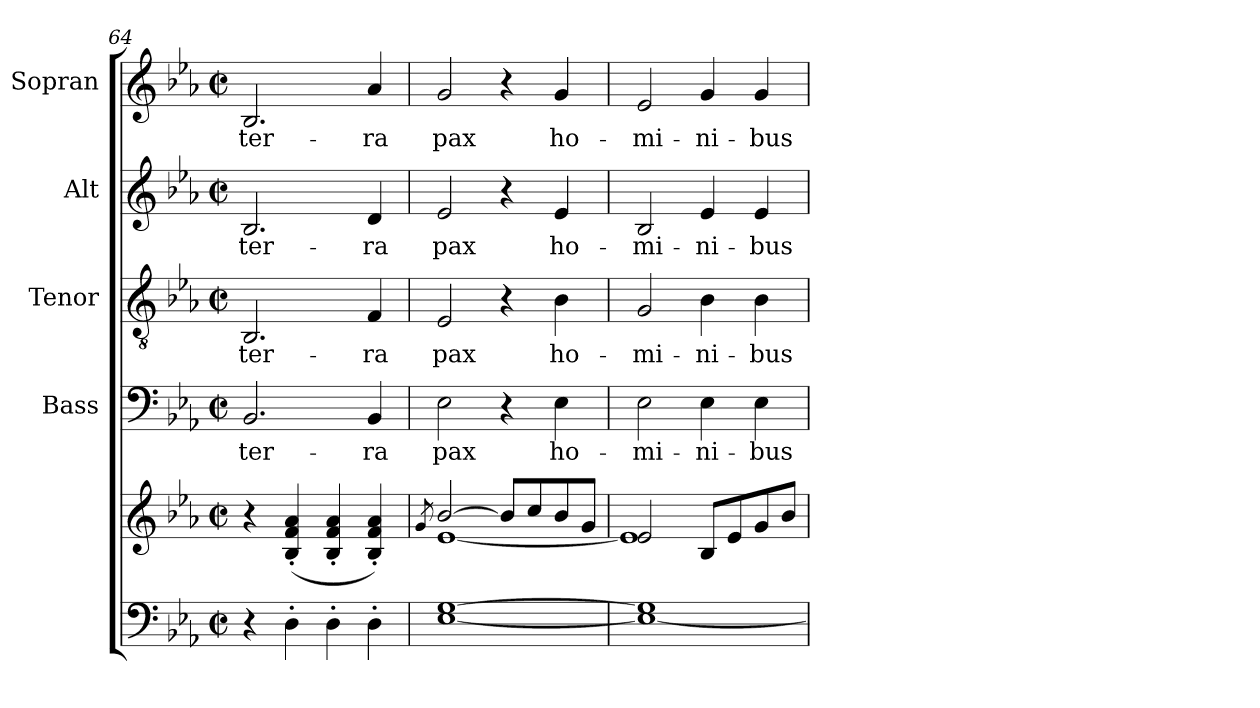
**kern	**kern	**kern	**text	**kern	**text	**kern	**text	**kern	**text
*part5	*part5	*part4	*part4	*part3	*part3	*part2	*part2	*part1	*part1
*staff6	*staff5	*staff4	*staff4	*staff3	*staff3	*staff2	*staff2	*staff1	*staff1
*	*	*I"Bass	*	*I"Tenor	*	*I"Alt	*	*I"Sopran	*
*	*	*I'B.	*	*I'T.	*	*I'A.	*	*I'S.	*
*clefF4	*clefG2	*clefF4	*	*clefGv2	*	*clefG2	*	*clefG2	*
*k[b-e-a-]	*k[b-e-a-]	*k[b-e-a-]	*	*k[b-e-a-]	*	*k[b-e-a-]	*	*k[b-e-a-]	*
*E-:	*E-:	*E-:	*	*E-:	*	*E-:	*	*E-:	*
*M2/2	*M2/2	*M2/2	*	*M2/2	*	*M2/2	*	*M2/2	*
*met(c|)	*met(c|)	*met(c|)	*	*met(c|)	*	*met(c|)	*	*met(c|)	*
=64	=64	=64	=64	=64	=64	=64	=64	=64	=64
!	!	!	!LO:LY:b	!	!LO:LY:b	!	!LO:LY:b	!	!LO:LY:b
4r	4r	2.BB-/	ter-	2.BB-/	ter-	2.B-/	ter-	2.B-/	ter-
4D'>\	(<4B-/'< 4f/'< 4a-/'<	.	.	.	.	.	.	.	.
4D'>\	4B-/'< 4f/'< 4a-/'<	.	.	.	.	.	.	.	.
!	!	!	!LO:LY:b	!	!LO:LY:b	!	!LO:LY:b	!	!LO:LY:b
4D'>\	4B-/'< 4f/'< 4a-/'<)	4BB-/	-ra	4F/	-ra	4d/	-ra	4a-/	-ra
=65	=65	=65	=65	=65	=65	=65	=65	=65	=65
.	8qg/	.	.	.	.	.	.	.	.
*	*^	*	*	*	*	*	*	*	*
!	!	!	!	!LO:LY:b	!	!LO:LY:b	!	!LO:LY:b	!	!LO:LY:b
[1E- [1G	[>2b-/	[<1e-	2E-\	pax	2E-/	pax	2e-/	pax	2g/	pax
.	8b-/L]	.	4r	.	4r	.	4r	.	4r	.
.	8cc/	.	.	.	.	.	.	.	.	.
!	!	!	!	!LO:LY:b	!	!LO:LY:b	!	!LO:LY:b	!	!LO:LY:b
.	8b-/	.	4E-\	ho-	4B-\	ho-	4e-/	ho-	4g/	ho-
.	8g/J	.	.	.	.	.	.	.	.	.
=66	=66	=66	=66	=66	=66	=66	=66	=66	=66	=66
!	!	!	!	!LO:LY:b	!	!LO:LY:b	!	!LO:LY:b	!	!LO:LY:b
1E-_ 1G]	2e-/	1e-]	2E-\	-mi-	2G/	-mi-	2B-/	-mi-	2e-/	-mi-
!	!	!	!	!LO:LY:b	!	!LO:LY:b	!	!LO:LY:b	!	!LO:LY:b
.	8B-/L	.	4E-\	-ni-	4B-\	-ni-	4e-/	-ni-	4g/	-ni-
.	8e-/	.	.	.	.	.	.	.	.	.
!	!	!	!	!LO:LY:b	!	!LO:LY:b	!	!LO:LY:b	!	!LO:LY:b
.	8g/	.	4E-\	-bus	4B-\	-bus	4e-/	-bus	4g/	-bus
.	8b-/J	.	.	.	.	.	.	.	.	.
*	*v	*v	*	*	*	*	*	*	*	*
=	=	=	=	=	=	=	=	=	=
*-	*-	*-	*-	*-	*-	*-	*-	*-	*-
